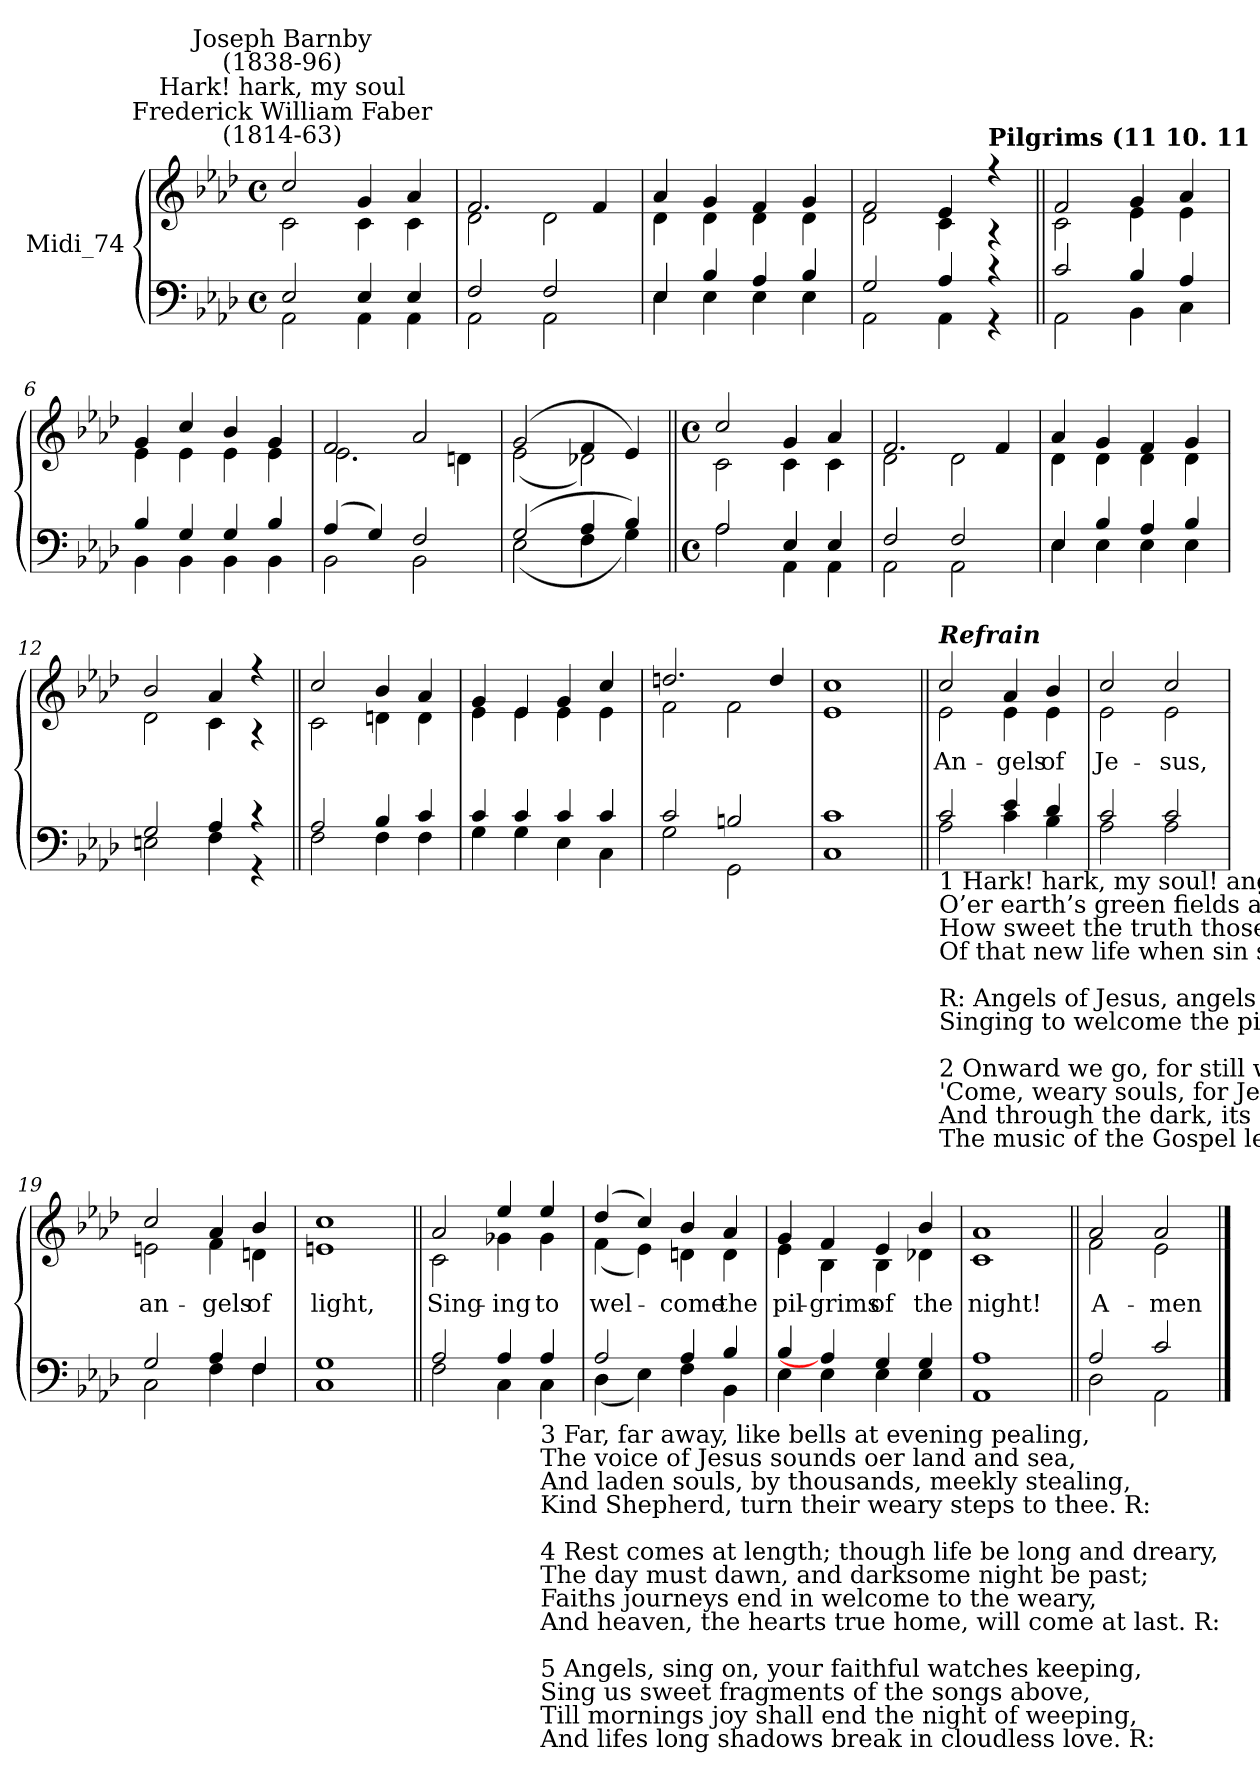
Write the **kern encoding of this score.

**kern	**kern	**text
*part2	*part1	*part1
*staff2	*staff1	*staff1
*I"Midi_74	*I"Midi_74	*
*clefF4	*clefG2	*
*k[b-e-a-d-]	*k[b-e-a-d-]	*
*A-:	*A-:	*
*M4/4	*M4/4	*
*met(c)	*met(c)	*
=1	=1	=1
*^	*^	*
!	!	!LO:TX:a:cj:t=Frederick William Faber\n(1814-63)	!	!
!	!	!LO:TX:a:cj:t=Hark! hark, my soul	!	!
!	!	!LO:TX:a:cj:t=Joseph Barnby\n(1838-96)	!	!
2E-/	2AA-\	2cc/	2c\	.
4E-/	4AA-\	4g/	4c\	.
4E-/	4AA-\	4a-/	4c\	.
=2	=2	=2	=2	=2
2F/	2AA-\	2.f/	2d-\	.
2F/	2AA-\	.	2d-\	.
.	.	4f/	.	.
=3	=3	=3	=3	=3
4E-/	4E-\	4a-/	4d-\	.
4B-/	4E-\	4g/	4d-\	.
4A-/	4E-\	4f/	4d-\	.
4B-/	4E-\	4g/	4d-\	.
=4	=4	=4	=4	=4
2G/	2AA-\	2f/	2d-\	.
4A-/	4AA-\	4e-/	4c\	.
!	!	!LO:TX:a:B:t=Pilgrims (11 10. 11 10. 9 11)	!	!
4r	4r	4r	4r	.
=5||	=5||	=5||	=5||	=5||
2c/	2AA-\	2f/	2c\	.
4B-/	4BB-\	4g/	4e-\	.
4A-/	4C\	4a-/	4e-\	.
=6	=6	=6	=6	=6
4B-/	4BB-\	4g/	4e-\	.
4G/	4BB-\	4cc/	4e-\	.
4G/	4BB-\	4b-/	4e-\	.
4B-/	4BB-\	4g/	4e-\	.
=7	=7	=7	=7	=7
(>4A-/	2BB-\	2f/	2.e-\	.
4G/)	.	.	.	.
2F/	2BB-\	2a-/	.	.
.	.	.	4dn\	.
=8	=8	=8	=8	=8
(>2G/	(<2E-\	(>2g/	(<2e-\	.
4A-/	4F\	4f/	2d-X\)	.
4B-/)	4G\)	4e-/)	.	.
!!LO:LB:g=z	!!
=9||	=9||	=9||	=9||	=9||
*M4/4	*	*M4/4	*	*
*met(c)	*	*met(c)	*	*
2A-/	2A-\	2cc/	2c\	.
4E-/	4AA-\	4g/	4c\	.
4E-/	4AA-\	4a-/	4c\	.
=10	=10	=10	=10	=10
2F/	2AA-\	2.f/	2d-\	.
2F/	2AA-\	.	2d-\	.
.	.	4f/	.	.
=11	=11	=11	=11	=11
4E-/	4E-\	4a-/	4d-\	.
4B-/	4E-\	4g/	4d-\	.
4A-/	4E-\	4f/	4d-\	.
4B-/	4E-\	4g/	4d-\	.
=12	=12	=12	=12	=12
2G/	2En\	2b-/	2d-\	.
4A-/	4F\	4a-/	4c\	.
4r	4r	4r	4r	.
=13||	=13||	=13||	=13||	=13||
2A-/	2F\	2cc/	2c\	.
4B-/	4F\	4b-/	4dn\	.
4c/	4F\	4a-/	4d\	.
=14	=14	=14	=14	=14
4c/	4G\	4g/	4e-\	.
4c/	4G\	4e-/	4e-\	.
4c/	4E-\	4g/	4e-\	.
4c/	4C\	4cc/	4e-\	.
=15	=15	=15	=15	=15
2c/	2G\	2.ddn/	2f\	.
2Bn/	2GG\	.	2f\	.
.	.	4dd/	.	.
=16	=16	=16	=16	=16
1c/	1C\	1cc/	1e-\	.
!!LO:LB:g=z	!!
=17||	=17||	=17||	=17||	=17||
!	!	!LO:TX:a:Bi:t=Refrain	!	!
!LO:TX:b:t=1 Hark! hark, my soul! angelic songs are swelling\nO’er earth’s green fields and ocean’s wave-beat shore;\nHow sweet the truth those blessed strains are telling\nOf that new life when sin shall be no more!\n\nR&colon; Angels of Jesus, angels of light,\nSinging to welcome the pilgrims of the night!\n\n2 Onward we go, for still we hear them singing,\n'Come, weary souls, for Jesus bids you come;'\nAnd through the dark, its echoes sweetly ringing,\nThe music of the Gospel leads us home. R&colon;	!	!	!	!
!	!	!	!	!LO:LY:b
2c/	2A-\	2cc/	2e-\	An-
!	!	!	!	!LO:LY:b
4e-/	4c\	4a-/	4e-\	-gels
!	!	!	!	!LO:LY:b
4d-/	4B-\	4b-/	4e-\	of
=18	=18	=18	=18	=18
!	!	!	!	!LO:LY:b
2c/	2A-\	2cc/	2e-\	Je-
!	!	!	!	!LO:LY:b
2c/	2A-\	2cc/	2e-\	-sus,
=19	=19	=19	=19	=19
!	!	!	!	!LO:LY:b
2G/	2C\	2cc/	2en\	an-
!	!	!	!	!LO:LY:b
4A-/	4F\	4a-/	4f\	-gels
!	!	!	!	!LO:LY:b
4F/	4F\	4b-/	4dn\	of
=20	=20	=20	=20	=20
!	!	!	!	!LO:LY:b
1G/	1C\	1cc/	1en\	light,
=21||	=21||	=21||	=21||	=21||
!	!	!	!	!LO:LY:b
2A-/	2F\	2a-/	2c\	Sing-
!	!	!	!	!LO:LY:b
4A-/	4C\	4ee-/	4g-X\	-ing
!LO:TX:b:t=3 Far, far away, like bells at evening pealing,\nThe voice of Jesus sounds oer land and sea,\nAnd laden souls, by thousands, meekly stealing,\nKind Shepherd, turn their weary steps to thee. R&colon;\n\n4 Rest comes at length; though life be long and dreary,\nThe day must dawn, and darksome night be past;\nFaiths journeys end in welcome to the weary,\nAnd heaven, the hearts true home, will come at last. R&colon;\n\n5 Angels, sing on, your faithful watches keeping,\nSing us sweet fragments of the songs above,\nTill mornings joy shall end the night of weeping,\nAnd lifes long shadows break in cloudless love. R&colon;	!	!	!	!
!	!	!	!	!LO:LY:b
4A-/	4C\	4ee-/	4g-\	to
=22	=22	=22	=22	=22
!	!	!	!	!LO:LY:b
2A-/	(<4D-\	(>4dd-/	(<4f\	wel-
.	4E-\)	4cc/)	4e-\)	.
!	!	!	!	!LO:LY:b
4A-/	4F\	4b-/	4dn\	come
!	!	!	!	!LO:LY:b
4B-/	4BB-\	4a-/	4d\	the
=23	=23	=23	=23	=23
!	!	!	!	!LO:LY:b
4B-/	4E-\	4g/	4e-\	pil-
!	!	!	!	!LO:LY:b
4A-/]	4E-\	4f/	4B-\	-grims
!	!	!	!	!LO:LY:b
4G/	4E-\	4e-/	4B-\	of
!	!	!	!	!LO:LY:b
4G/	4E-\	4b-/	4d-X\	the
=24	=24	=24	=24	=24
!	!	!	!	!LO:LY:b
1A-/	1AA-\	1a-/	1c\	night!
=25||	=25||	=25||	=25||	=25||
!	!	!	!	!LO:LY:b
2A-/	2D-\	2a-/	2f\	A-
!	!	!	!	!LO:LY:b
2c/	2AA-\	2a-/	2e-\	-men
*v	*v	*	*	*
*	*v	*v	*
==	==	==
*-	*-	*-
